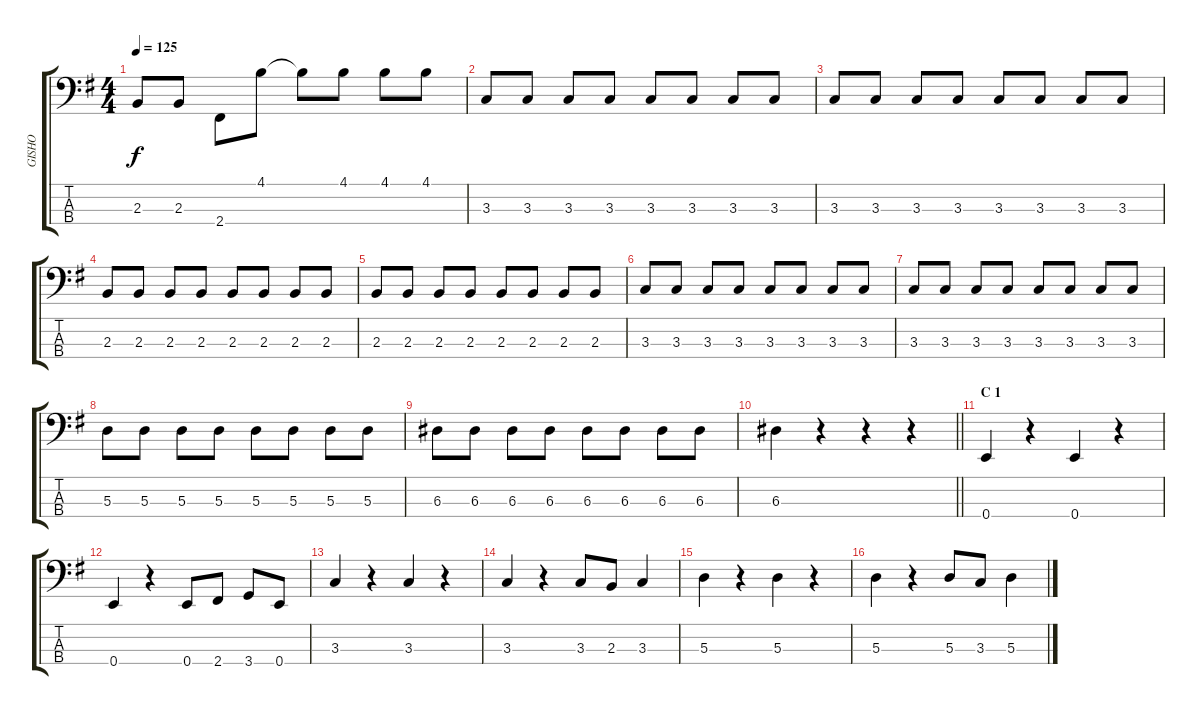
\track ("GISHO" "GISHO") {instrument electricbassfinger}
\staff {score tabs}
\tuning (G2 D2 A1 E1) {hide}
\ts (4 4)
\tempo 125
\clef f4
\ks g
2.3.8{dy f} 2.3.8 2.4.8 4.1.8 4.1{t}.8 4.1.8 4.1.8 4.1.8 |
3.3.8 3.3.8 3.3.8 3.3.8 3.3.8 3.3.8 3.3.8 3.3.8 |
3.3.8 3.3.8 3.3.8 3.3.8 3.3.8 3.3.8 3.3.8 3.3.8 |
2.3.8 2.3.8 2.3.8 2.3.8 2.3.8 2.3.8 2.3.8 2.3.8 |
2.3.8 2.3.8 2.3.8 2.3.8 2.3.8 2.3.8 2.3.8 2.3.8 |
3.3.8 3.3.8 3.3.8 3.3.8 3.3.8 3.3.8 3.3.8 3.3.8 |
3.3.8 3.3.8 3.3.8 3.3.8 3.3.8 3.3.8 3.3.8 3.3.8 |
5.3.8 5.3.8 5.3.8 5.3.8 5.3.8 5.3.8 5.3.8 5.3.8 |
6.3.8 6.3.8 6.3.8 6.3.8 6.3.8 6.3.8 6.3.8 6.3.8 |
\barLineRight lightlight
6.3.4 r.4 r.4 r.4 |
\section ("" "C 1")
0.4.4 r.4 0.4.4 r.4 |
0.4.4 r.4 0.4.8 2.4.8 3.4.8 0.4.8 |
3.3.4 r.4 3.3.4 r.4 |
3.3.4 r.4 3.3.8 2.3.8 3.3.4 |
5.3.4 r.4 5.3.4 r.4 |
5.3.4 r.4 5.3.8 3.3.8 5.3.4
